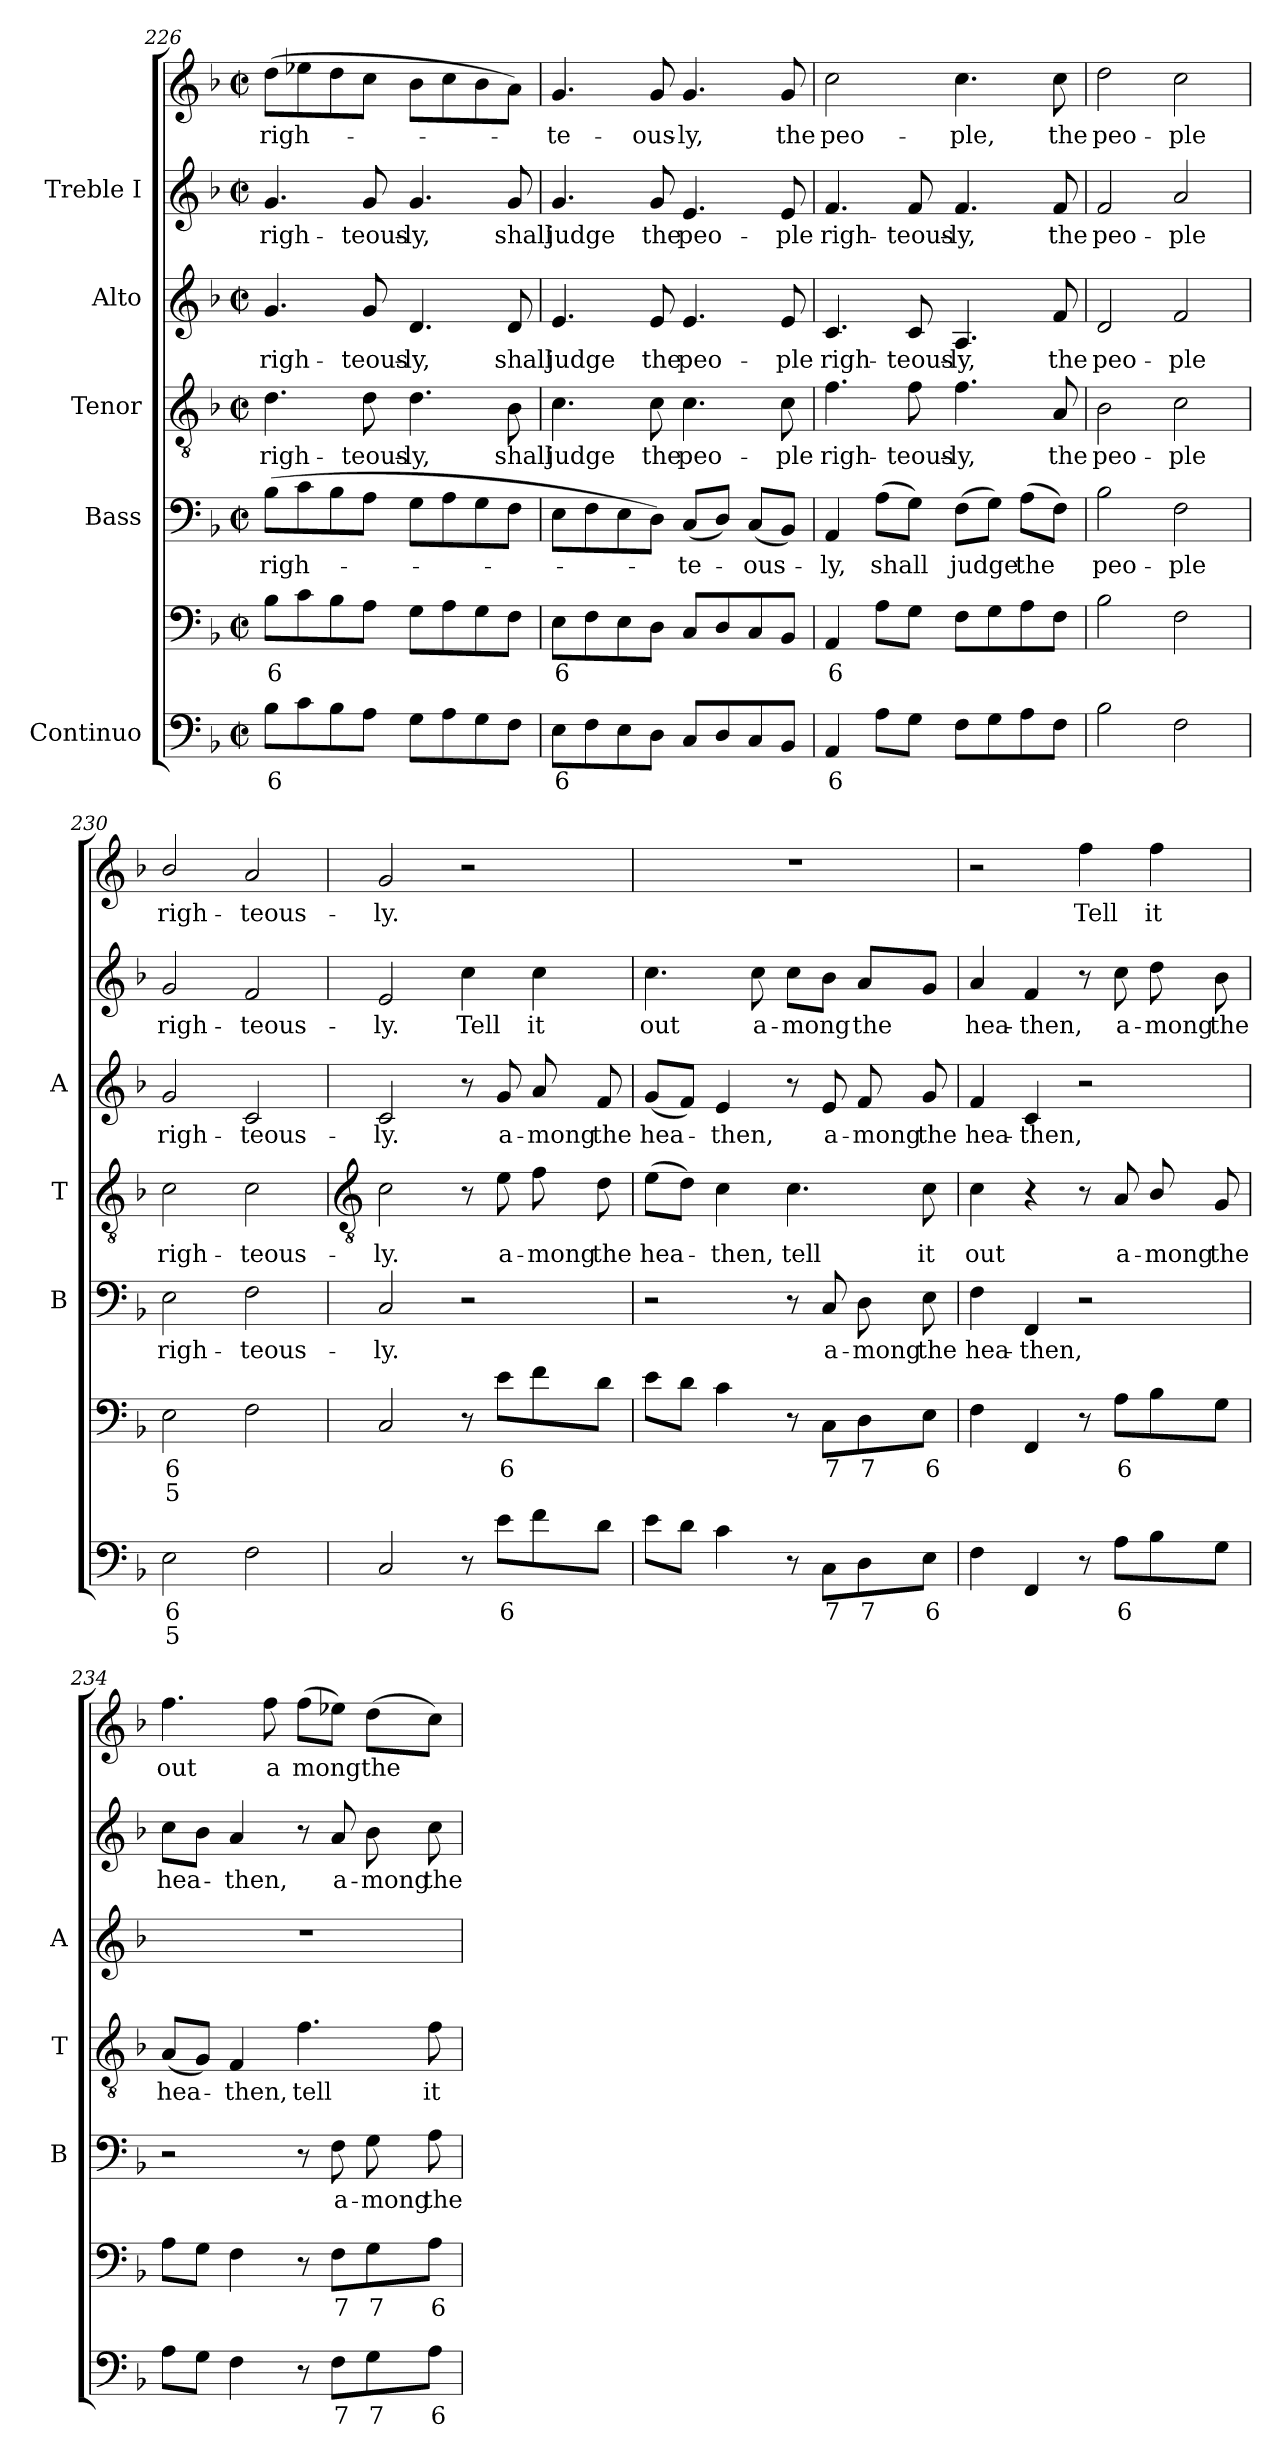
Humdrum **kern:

**kern	**text	**text	**kern	**text	**text	**kern	**text	**kern	**text	**kern	**text	**kern	**text	**kern	**text
*part5	*part5	*part5	*part5	*part5	*part5	*part4	*part4	*part3	*part3	*part2	*part2	*part1	*part1	*part1	*part1
*staff7	*staff7	*staff7	*staff6	*staff6	*staff6	*staff5	*staff5	*staff4	*staff4	*staff3	*staff3	*staff2	*staff2	*staff1	*staff1
*I"Continuo	*	*	*	*	*	*I"Bass	*	*I"Tenor	*	*I"Alto	*	*I"Treble I	*	*	*
*	*	*	*	*	*	*I'B	*	*I'T	*	*I'A	*	*	*	*	*
!!LO:LB:g=z
*clefF4	*	*	*clefF4	*	*	*clefF4	*	*clefGv2	*	*clefG2	*	*clefG2	*	*clefG2	*
*k[b-]	*	*	*k[b-]	*	*	*k[b-]	*	*k[b-]	*	*k[b-]	*	*k[b-]	*	*k[b-]	*
*F:	*	*	*F:	*	*	*F:	*	*F:	*	*F:	*	*F:	*	*F:	*
*M2/2	*	*	*M2/2	*	*	*M2/2	*	*M2/2	*	*M2/2	*	*M2/2	*	*M2/2	*
*met(c|)	*	*	*met(c|)	*	*	*met(c|)	*	*met(c|)	*	*met(c|)	*	*met(c|)	*	*met(c|)	*
=226	=226	=226	=226	=226	=226	=226	=226	=226	=226	=226	=226	=226	=226	=226	=226
!	!LO:LY:b	!	!	!LO:LY:b	!	!	!LO:LY:b	!	!LO:LY:b	!	!LO:LY:b	!	!LO:LY:b	!	!LO:LY:b
8B-L	6	.	8B-L	6	.	(>8B-L	righ-	4.d	righ-	4.g	righ-	4.g	righ-	(>8ddL	righ-
8c	.	.	8c	.	.	8c	.	.	.	.	.	.	.	8ee-X	.
8B-	.	.	8B-	.	.	8B-	.	.	.	.	.	.	.	8dd	.
!	!	!	!	!	!	!	!	!	!LO:LY:b	!	!LO:LY:b	!	!LO:LY:b	!	!
8AJ	.	.	8AJ	.	.	8AJ	.	8d	-teous-	8g	-teous-	8g	-teous-	8ccJ	.
!	!	!	!	!	!	!	!	!	!LO:LY:b	!	!LO:LY:b	!	!LO:LY:b	!	!
8GL	.	.	8GL	.	.	8GL	.	4.d	-ly,	4.d	-ly,	4.g	-ly,	8b-L	.
8A	.	.	8A	.	.	8A	.	.	.	.	.	.	.	8cc	.
8G	.	.	8G	.	.	8G	.	.	.	.	.	.	.	8b-	.
!	!	!	!	!	!	!	!	!	!LO:LY:b	!	!LO:LY:b	!	!LO:LY:b	!	!
8FJ	.	.	8FJ	.	.	8FJ	.	8B-	shall	8d	shall	8g	shall	8aJ)	.
=227	=227	=227	=227	=227	=227	=227	=227	=227	=227	=227	=227	=227	=227	=227	=227
!	!LO:LY:b	!	!	!LO:LY:b	!	!	!	!	!LO:LY:b	!	!LO:LY:b	!	!LO:LY:b	!	!LO:LY:b
8EL	6	.	8EL	6	.	8EL	.	4.c	judge	4.e	judge	4.g	judge	4.g	te-
8F	.	.	8F	.	.	8F	.	.	.	.	.	.	.	.	.
8E	.	.	8E	.	.	8E	.	.	.	.	.	.	.	.	.
!	!	!	!	!	!	!	!	!	!LO:LY:b	!	!LO:LY:b	!	!LO:LY:b	!	!LO:LY:b
8DJ	.	.	8DJ	.	.	8DJ)	.	8c	the	8e	the	8g	the	8g	-ous-
!	!	!	!	!	!	!	!LO:LY:b	!	!LO:LY:b	!	!LO:LY:b	!	!LO:LY:b	!	!LO:LY:b
8CL	.	.	8CL	.	.	(<8CL	te-	4.c	peo-	4.e	peo-	4.e	peo-	4.g	-ly,
8D	.	.	8D	.	.	8DJ)	.	.	.	.	.	.	.	.	.
!	!	!	!	!	!	!	!LO:LY:b	!	!	!	!	!	!	!	!
8C	.	.	8C	.	.	(<8CL	ous-	.	.	.	.	.	.	.	.
!	!	!	!	!	!	!	!	!	!LO:LY:b	!	!LO:LY:b	!	!LO:LY:b	!	!LO:LY:b
8BB-J	.	.	8BB-J	.	.	8BB-J)	.	8c	-ple	8e	-ple	8e	-ple	8g	the
=228	=228	=228	=228	=228	=228	=228	=228	=228	=228	=228	=228	=228	=228	=228	=228
!	!LO:LY:b	!	!	!LO:LY:b	!	!	!LO:LY:b	!	!LO:LY:b	!	!LO:LY:b	!	!LO:LY:b	!	!LO:LY:b
4AA	6	.	4AA	6	.	4AA	ly,	4.f	righ-	4.c	righ-	4.f	righ-	2cc	peo-
!	!	!	!	!	!	!	!LO:LY:b	!	!	!	!	!	!	!	!
8AL	.	.	8AL	.	.	(>8AL	shall	.	.	.	.	.	.	.	.
!	!	!	!	!	!	!	!	!	!LO:LY:b	!	!LO:LY:b	!	!LO:LY:b	!	!
8GJ	.	.	8GJ	.	.	8GJ)	.	8f	-teous-	8c	-teous-	8f	-teous-	.	.
!	!	!	!	!	!	!	!LO:LY:b	!	!LO:LY:b	!	!LO:LY:b	!	!LO:LY:b	!	!LO:LY:b
8FL	.	.	8FL	.	.	(>8FL	judge	4.f	-ly,	4.A	-ly,	4.f	-ly,	4.cc	-ple,
8G	.	.	8G	.	.	8GJ)	.	.	.	.	.	.	.	.	.
!	!	!	!	!	!	!	!LO:LY:b	!	!	!	!	!	!	!	!
8A	.	.	8A	.	.	(>8AL	the	.	.	.	.	.	.	.	.
!	!	!	!	!	!	!	!	!	!LO:LY:b	!	!LO:LY:b	!	!LO:LY:b	!	!LO:LY:b
8FJ	.	.	8FJ	.	.	8FJ)	.	8A	the	8f	the	8f	the	8cc	the
=229	=229	=229	=229	=229	=229	=229	=229	=229	=229	=229	=229	=229	=229	=229	=229
!	!	!	!	!	!	!	!LO:LY:b	!	!LO:LY:b	!	!LO:LY:b	!	!LO:LY:b	!	!LO:LY:b
2B-	.	.	2B-	.	.	2B-	peo-	2B-	peo-	2d	peo-	2f	peo-	2dd	peo-
!	!	!	!	!	!	!	!LO:LY:b	!	!LO:LY:b	!	!LO:LY:b	!	!LO:LY:b	!	!LO:LY:b
2F	.	.	2F	.	.	2F	-ple	2c	-ple	2f	-ple	2a	-ple	2cc	-ple
=230	=230	=230	=230	=230	=230	=230	=230	=230	=230	=230	=230	=230	=230	=230	=230
!	!LO:LY:b	!LO:LY:b	!	!LO:LY:b	!LO:LY:b	!	!LO:LY:b	!	!LO:LY:b	!	!LO:LY:b	!	!LO:LY:b	!	!LO:LY:b
2E	6	5	2E	6	5	2E	righ-	2c	righ-	2g	righ-	2g	-righ-	2b-/	righ-
!	!	!	!	!	!	!	!LO:LY:b	!	!LO:LY:b	!	!LO:LY:b	!	!LO:LY:b	!	!LO:LY:b
2F	.	.	2F	.	.	2F	-teous-	2c	-teous-	2c	-teous-	2f	-teous-	2a	-teous-
!!LO:LB:g=z
=231	=231	=231	=231	=231	=231	=231	=231	=231	=231	=231	=231	=231	=231	=231	=231
*	*	*	*	*	*	*	*	*clefGv2	*	*	*	*	*	*	*
!	!	!	!	!	!	!	!LO:LY:b	!	!LO:LY:b	!	!LO:LY:b	!	!LO:LY:b	!	!LO:LY:b
2C	.	.	2C	.	.	2C	-ly.	2c	-ly.	2c	-ly.	2e	ly.	2g	-ly.
!	!	!	!	!	!	!	!	!	!	!	!	!	!LO:LY:b	!	!
8r	.	.	8r	.	.	2r	.	8r	.	8r	.	4cc	Tell	2r	.
!	!LO:LY:b	!	!	!LO:LY:b	!	!	!	!	!LO:LY:b	!	!LO:LY:b	!	!	!	!
8eL	6	.	8eL	6	.	.	.	8e	a-	8g	a-	.	.	.	.
!	!	!	!	!	!	!	!	!	!LO:LY:b	!	!LO:LY:b	!	!LO:LY:b	!	!
8f	.	.	8f	.	.	.	.	8f	-mong	8a	-mong	4cc	it	.	.
!	!	!	!	!	!	!	!	!	!LO:LY:b	!	!LO:LY:b	!	!	!	!
8dJ	.	.	8dJ	.	.	.	.	8d	the	8f	the	.	.	.	.
=232	=232	=232	=232	=232	=232	=232	=232	=232	=232	=232	=232	=232	=232	=232	=232
!	!	!	!	!	!	!	!	!	!LO:LY:b	!	!LO:LY:b	!	!LO:LY:b	!	!
8eL	.	.	8eL	.	.	2r	.	(>8eL	hea-	(<8gL	hea-	4.cc	out	1r	.
8dJ	.	.	8dJ	.	.	.	.	8dJ)	.	8fJ)	.	.	.	.	.
!	!	!	!	!	!	!	!	!	!LO:LY:b	!	!LO:LY:b	!	!	!	!
4c	.	.	4c	.	.	.	.	4c	then,	4e	then,	.	.	.	.
!	!	!	!	!	!	!	!	!	!	!	!	!	!LO:LY:b	!	!
.	.	.	.	.	.	.	.	.	.	.	.	8cc	a-	.	.
!	!	!	!	!	!	!	!	!	!LO:LY:b	!	!	!	!LO:LY:b	!	!
8r	.	.	8r	.	.	8r	.	4.c	tell	8r	.	8ccL	-mong	.	.
!	!LO:LY:b	!	!	!LO:LY:b	!	!	!LO:LY:b	!	!	!	!LO:LY:b	!	!	!	!
8CL	7	.	8CL	7	.	8C	a-	.	.	8e	a-	8b-J	.	.	.
!	!LO:LY:b	!	!	!LO:LY:b	!	!	!LO:LY:b	!	!	!	!LO:LY:b	!	!LO:LY:b	!	!
8D	7	.	8D	7	.	8D	-mong	.	.	8f	-mong	8aL	the	.	.
!	!LO:LY:b	!	!	!LO:LY:b	!	!	!LO:LY:b	!	!LO:LY:b	!	!LO:LY:b	!	!	!	!
8EJ	6	.	8EJ	6	.	8E	the	8c	it	8g	the	8gJ	.	.	.
=233	=233	=233	=233	=233	=233	=233	=233	=233	=233	=233	=233	=233	=233	=233	=233
!	!	!	!	!	!	!	!LO:LY:b	!	!LO:LY:b	!	!LO:LY:b	!	!LO:LY:b	!	!
4F	.	.	4F	.	.	4F	hea-	4c	out	4f	hea-	4a	hea-	2r	.
!	!	!	!	!	!	!	!LO:LY:b	!	!	!	!LO:LY:b	!	!LO:LY:b	!	!
4FF	.	.	4FF	.	.	4FF	-then,	4r	.	4c	-then,	4f	-then,	.	.
!	!	!	!	!	!	!	!	!	!	!	!	!	!	!	!LO:LY:b
8r	.	.	8r	.	.	2r	.	8r	.	2r	.	8r	.	4ff	Tell
!	!LO:LY:b	!	!	!LO:LY:b	!	!	!	!	!LO:LY:b	!	!	!	!LO:LY:b	!	!
8AL	6	.	8AL	6	.	.	.	8A	a-	.	.	8cc	a-	.	.
!	!	!	!	!	!	!	!	!	!LO:LY:b	!	!	!	!LO:LY:b	!	!LO:LY:b
8B-	.	.	8B-	.	.	.	.	8B-/	-mong	.	.	8dd	-mong	4ff	it
!	!	!	!	!	!	!	!	!	!LO:LY:b	!	!	!	!LO:LY:b	!	!
8GJ	.	.	8GJ	.	.	.	.	8G	the	.	.	8b-	the	.	.
=234	=234	=234	=234	=234	=234	=234	=234	=234	=234	=234	=234	=234	=234	=234	=234
!	!	!	!	!	!	!	!	!	!LO:LY:b	!	!	!	!LO:LY:b	!	!LO:LY:b
8AL	.	.	8AL	.	.	2r	.	(<8AL	hea-	1r	.	8ccL	hea-	4.ff	out
8GJ	.	.	8GJ	.	.	.	.	8GJ)	.	.	.	8b-J	.	.	.
!	!	!	!	!	!	!	!	!	!LO:LY:b	!	!	!	!LO:LY:b	!	!
4F	.	.	4F	.	.	.	.	4F	then,	.	.	4a	then,	.	.
!	!	!	!	!	!	!	!	!	!	!	!	!	!	!	!LO:LY:b
.	.	.	.	.	.	.	.	.	.	.	.	.	.	8ff	a
!	!	!	!	!	!	!	!	!	!LO:LY:b	!	!	!	!	!	!LO:LY:b
8r	.	.	8r	.	.	8r	.	4.f	tell	.	.	8r	.	(>8ffL	mong
!	!LO:LY:b	!	!	!LO:LY:b	!	!	!LO:LY:b	!	!	!	!	!	!LO:LY:b	!	!
8FL	7	.	8FL	7	.	8F	a-	.	.	.	.	8a	a-	8ee-XJ)	.
!	!LO:LY:b	!	!	!LO:LY:b	!	!	!LO:LY:b	!	!	!	!	!	!LO:LY:b	!	!LO:LY:b
8G	7	.	8G	7	.	8G	-mong	.	.	.	.	8b-	-mong	(>8ddL	the
!	!LO:LY:b	!	!	!LO:LY:b	!	!	!LO:LY:b	!	!LO:LY:b	!	!	!	!LO:LY:b	!	!
8AJ	6	.	8AJ	6	.	8A	the	8f	it	.	.	8cc	the	8ccJ)	.
=	=	=	=	=	=	=	=	=	=	=	=	=	=	=	=
*-	*-	*-	*-	*-	*-	*-	*-	*-	*-	*-	*-	*-	*-	*-	*-
